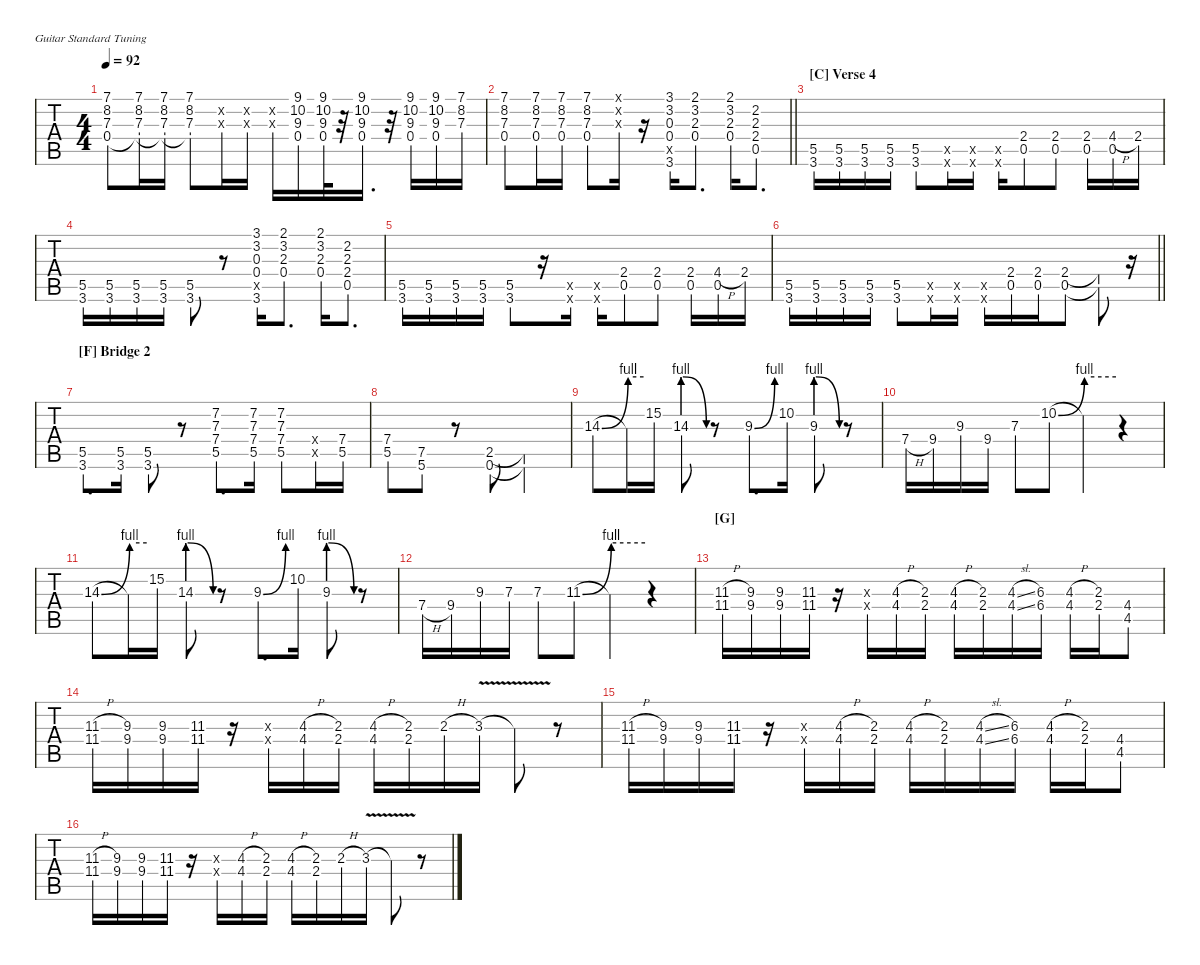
\hideDynamics
\bracketExtendMode nobrackets
\singleTrackTrackNamePolicy hidden
\multiTrackTrackNamePolicy hidden
\firstSystemTrackNameMode fullname
\firstSystemTrackNameOrientation horizontal
\otherSystemsTrackNameOrientation horizontal
\track ("Electric Guitar" "E-Gt") {instrument distortionguitar}
\staff {tabs}
\tuning (E4 B3 G3 D3 A2 E2)
\ts (4 4)
\tempo 92
\clef g2
\scale
0.333333
\ks d
(7.1{acc forcenatural} 8.2{acc forcenatural} 7.3{acc forcenatural} 0.4{acc forcenatural}).8{dy f} (7.1{acc forcenatural} 8.2{acc forcenatural} 7.3{acc forcenatural} 0.4{t acc forcenatural}).16 (7.1{acc forcenatural} 8.2{acc forcenatural} 7.3{acc forcenatural} 0.4{t acc forcenatural}).16 (7.1{acc forcenatural} 8.2{acc forcenatural} 7.3{acc forcenatural} 0.4{t acc forcenatural}).8 (8.2{x acc forcenatural} 7.3{x acc forcenatural}).16{dy mp} (8.2{x acc forcenatural} 7.3{x acc forcenatural}).16 (8.2{x acc forcenatural} 7.3{x acc forcenatural}).16 (9.1{acc #} 10.2{acc forcenatural} 9.3{acc forcenatural} 0.4{acc forcenatural}).16{dy f} (9.1{acc #} 10.2{acc forcenatural} 9.3{acc forcenatural} 0.4{acc forcenatural}).32 r.32 (9.1{acc #} 10.2{acc forcenatural} 9.3{acc forcenatural} 0.4{acc forcenatural}).16{d} r.32 (9.1{acc #} 10.2{acc forcenatural} 9.3{acc forcenatural} 0.4{acc forcenatural}).16 (9.1{acc #} 10.2{acc forcenatural} 9.3{acc forcenatural} 0.4{acc forcenatural}).16 (7.1{acc forcenatural} 8.2{acc forcenatural} 7.3{acc forcenatural}).16 |
\scale
0.333333
\barLineRight lightlight
(7.1{acc forcenatural} 8.2{acc forcenatural} 7.3{acc forcenatural} 0.4{acc forcenatural}).8 (7.1{acc forcenatural} 8.2{acc forcenatural} 7.3{acc forcenatural} 0.4{acc forcenatural}).16 (7.1{acc forcenatural} 8.2{acc forcenatural} 7.3{acc forcenatural} 0.4{acc forcenatural}).16 (7.1{acc forcenatural} 8.2{acc forcenatural} 7.3{acc forcenatural} 0.4{acc forcenatural}).8 (7.1{x acc forcenatural} 8.2{x acc forcenatural} 7.3{x acc forcenatural}).16{dy mp} r.16 (3.1{acc forcenatural} 3.2{acc forcenatural} 0.3{acc forcenatural} 0.4{acc forcenatural} 2.5{x acc forcenatural} 3.6{acc forcenatural}).16{dy f} (2.1{acc #} 3.2{acc forcenatural} 2.3{acc forcenatural} 0.4{acc forcenatural}).8{d} (2.1{acc #} 3.2{acc forcenatural} 2.3{acc forcenatural} 0.4{acc forcenatural}).16 (2.2{acc #} 2.3{acc forcenatural} 2.4{acc forcenatural} 0.5{acc forcenatural}).8{d} |
\section ("C" "Verse 4")
\scale
0.333333 (5.5{acc forcenatural} 3.6{acc forcenatural}).16{dy mf} (5.5{acc forcenatural} 3.6{acc forcenatural}).16 (5.5{acc forcenatural} 3.6{acc forcenatural}).16 (5.5{acc forcenatural} 3.6{acc forcenatural}).16 (5.5{acc forcenatural} 3.6{acc forcenatural}).8 (5.5{x acc forcenatural} 3.6{x acc forcenatural}).16 (5.5{x acc forcenatural} 3.6{x acc forcenatural}).16 (5.5{x acc forcenatural} 3.6{x acc forcenatural}).16 (2.4{acc forcenatural} 0.5{acc forcenatural}).8 (2.4{acc forcenatural} 0.5{acc forcenatural}).8 (2.4{acc forcenatural} 0.5{acc forcenatural}).16 (4.4{h acc #} 0.5{acc forcenatural}).16 2.4{acc forcenatural}.16 |
\scale
0.333333 (5.5{acc forcenatural} 3.6{acc forcenatural}).16 (5.5{acc forcenatural} 3.6{acc forcenatural}).16 (5.5{acc forcenatural} 3.6{acc forcenatural}).16 (5.5{acc forcenatural} 3.6{acc forcenatural}).16 (5.5{acc forcenatural} 3.6{acc forcenatural}).8 r.8 (3.1{acc forcenatural} 3.2{acc forcenatural} 0.3{acc forcenatural} 0.4{acc forcenatural} 2.5{x acc forcenatural} 3.6{acc forcenatural}).16{dy f} (2.1{acc #} 3.2{acc forcenatural} 2.3{acc forcenatural} 0.4{acc forcenatural}).8{d} (2.1{acc #} 3.2{acc forcenatural} 2.3{acc forcenatural} 0.4{acc forcenatural}).16 (2.2{acc #} 2.3{acc forcenatural} 2.4{acc forcenatural} 0.5{acc forcenatural}).8{d} |
\scale
0.333333 (5.5{acc forcenatural} 3.6{acc forcenatural}).16{dy mf} (5.5{acc forcenatural} 3.6{acc forcenatural}).16 (5.5{acc forcenatural} 3.6{acc forcenatural}).16 (5.5{acc forcenatural} 3.6{acc forcenatural}).16 (5.5{acc forcenatural} 3.6{acc forcenatural}).8 r.16 (5.5{x acc forcenatural} 3.6{x acc forcenatural}).16 (5.5{x acc forcenatural} 3.6{x acc forcenatural}).16 (2.4{acc forcenatural} 0.5{acc forcenatural}).8 (2.4{acc forcenatural} 0.5{acc forcenatural}).8 (2.4{acc forcenatural} 0.5{acc forcenatural}).16 (4.4{h acc #} 0.5{acc forcenatural}).16 2.4{acc forcenatural}.16 |
\scale
0.333333
\barLineRight lightlight
(5.5{acc forcenatural} 3.6{acc forcenatural}).16 (5.5{acc forcenatural} 3.6{acc forcenatural}).16 (5.5{acc forcenatural} 3.6{acc forcenatural}).16 (5.5{acc forcenatural} 3.6{acc forcenatural}).16 (5.5{acc forcenatural} 3.6{acc forcenatural}).8 (5.5{x acc forcenatural} 3.6{x acc forcenatural}).16 (5.5{x acc forcenatural} 3.6{x acc forcenatural}).16 (5.5{x acc forcenatural} 3.6{x acc forcenatural}).16 (0.5{acc forcenatural} 2.4{acc forcenatural}).16 (2.4{acc forcenatural} 0.5{acc forcenatural}).16 (2.4{acc forcenatural} 0.5{acc forcenatural}).8 (2.4{t acc forcenatural} 0.5{t acc forcenatural}).8 r.16 |
\section ("F" "Bridge 2")
\scale
0.333333 (5.5{acc forcenatural} 3.6{acc forcenatural}).8{d dy f} (5.5{acc forcenatural} 3.6{acc forcenatural}).16 (5.5{acc forcenatural} 3.6{acc forcenatural}).8 r.8 (7.2{acc #} 7.3{acc forcenatural} 7.4{acc forcenatural} 5.5{acc forcenatural}).8{d} (7.2{acc #} 7.3{acc forcenatural} 7.4{acc forcenatural} 5.5{acc forcenatural}).16 (7.2{acc #} 7.3{acc forcenatural} 7.4{acc forcenatural} 5.5{acc forcenatural}).8 (7.4{x acc forcenatural} 5.5{x acc forcenatural}).16 (7.4{acc forcenatural} 5.5{acc forcenatural}).16 |
\scale
0.333333 (7.4{acc forcenatural} 5.5{acc forcenatural}).8 (7.5{acc forcenatural} 5.6{acc forcenatural}).8 r.8 (2.5{acc forcenatural} 0.6{acc forcenatural}).8 (2.5{t acc forcenatural} 0.6{t acc forcenatural}).2 |
\scale
0.333333 14.3{be (bend 0 0 60 4) acc forcenatural}.8 14.3{be (hold 0 4 60 4) t}.16{dy mf} 15.2{acc forcenatural}.16{dy f} 14.3{be (prebendrelease 0 4 28.799999999999997 0)}.8 r.8 9.3{be (bend 0 0 60 4) acc forcenatural}.8{d} 10.2{acc forcenatural}.16 9.3{be (prebendrelease 0 4 60 0)}.8 r.8 |
\scale
0.333333 7.4{h acc forcenatural}.16 9.4{acc forcenatural}.16 9.3{acc forcenatural}.16 9.4{acc forcenatural}.16 7.3{acc forcenatural}.8 10.2{be (bend 0 0 60 4) acc forcenatural}.8 10.2{be (hold 0 4 60 4) t}.4 r.4 |
\scale
0.333333 14.3{be (bend 0 0 60 4) acc forcenatural}.8 14.3{be (hold 0 4 60 4) t}.16{dy mf} 15.2{acc forcenatural}.16{dy f} 14.3{be (prebendrelease 0 4 28.799999999999997 0)}.8 r.8 9.3{be (bend 0 0 60 4) acc forcenatural}.8{d} 10.2{acc forcenatural}.16 9.3{be (prebendrelease 0 4 60 0)}.8 r.8 |
\scale
0.333333 7.4{h acc forcenatural}.16 9.4{acc forcenatural}.16 9.3{acc forcenatural}.16 7.3{acc forcenatural}.16 7.3{acc forcenatural}.8 11.3{be (bend 0 0 60 4) acc #}.8 11.3{be (hold 0 4 60 4) t}.4 r.4 |
\section ("G" "")
\scale
0.333333 (11.3{h acc #} 11.4{h acc #}).16 (9.3{acc forcenatural} 9.4{acc forcenatural}).16 (9.3{acc forcenatural} 9.4{acc forcenatural}).16 (11.3{acc #} 11.4{acc #}).16 r.16 (2.3{x acc forcenatural} 2.4{x acc forcenatural}).16 (4.3{h acc forcenatural} 4.4{h acc #}).16 (2.3{acc forcenatural} 2.4{acc forcenatural}).16 (4.3{h acc forcenatural} 4.4{h acc #}).16 (2.3{acc forcenatural} 2.4{acc forcenatural}).16 (4.3{sl acc forcenatural} 4.4{sl acc #}).16 (6.3{acc #} 6.4{acc #}).16 (4.3{h acc forcenatural} 4.4{h acc #}).16 (2.3{acc forcenatural} 2.4{acc forcenatural}).16 (4.4{acc #} 4.5{acc #}).8 |
\scale
0.333333 (11.3{h acc #} 11.4{h acc #}).16 (9.3{acc forcenatural} 9.4{acc forcenatural}).16 (9.3{acc forcenatural} 9.4{acc forcenatural}).16 (11.3{acc #} 11.4{acc #}).16 r.16 (2.3{x acc forcenatural} 2.4{x acc forcenatural}).16 (4.3{h acc forcenatural} 4.4{h acc #}).16 (2.3{acc forcenatural} 2.4{acc forcenatural}).16 (4.3{h acc forcenatural} 4.4{h acc #}).16 (2.3{acc forcenatural} 2.4{acc forcenatural}).16 2.3{h acc forcenatural}.16 3.3{v acc #}.16 3.3{v t acc #}.8 r.8 |
\scale
0.333333 (11.3{h acc #} 11.4{h acc #}).16 (9.3{acc forcenatural} 9.4{acc forcenatural}).16 (9.3{acc forcenatural} 9.4{acc forcenatural}).16 (11.3{acc #} 11.4{acc #}).16 r.16 (2.3{x acc forcenatural} 2.4{x acc forcenatural}).16 (4.3{h acc forcenatural} 4.4{h acc #}).16 (2.3{acc forcenatural} 2.4{acc forcenatural}).16 (4.3{h acc forcenatural} 4.4{h acc #}).16 (2.3{acc forcenatural} 2.4{acc forcenatural}).16 (4.3{sl acc forcenatural} 4.4{sl acc #}).16 (6.3{acc #} 6.4{acc #}).16 (4.3{h acc forcenatural} 4.4{h acc #}).16 (2.3{acc forcenatural} 2.4{acc forcenatural}).16 (4.4{acc #} 4.5{acc #}).8 |
\scale
0.333333 (11.3{h acc #} 11.4{h acc #}).16 (9.3{acc forcenatural} 9.4{acc forcenatural}).16 (9.3{acc forcenatural} 9.4{acc forcenatural}).16 (11.3{acc #} 11.4{acc #}).16 r.16 (2.3{x acc forcenatural} 2.4{x acc forcenatural}).16 (4.3{h acc forcenatural} 4.4{h acc #}).16 (2.3{acc forcenatural} 2.4{acc forcenatural}).16 (4.3{h acc forcenatural} 4.4{h acc #}).16 (2.3{acc forcenatural} 2.4{acc forcenatural}).16 2.3{h acc forcenatural}.16 3.3{v acc #}.16 3.3{v t acc #}.8 r.8
